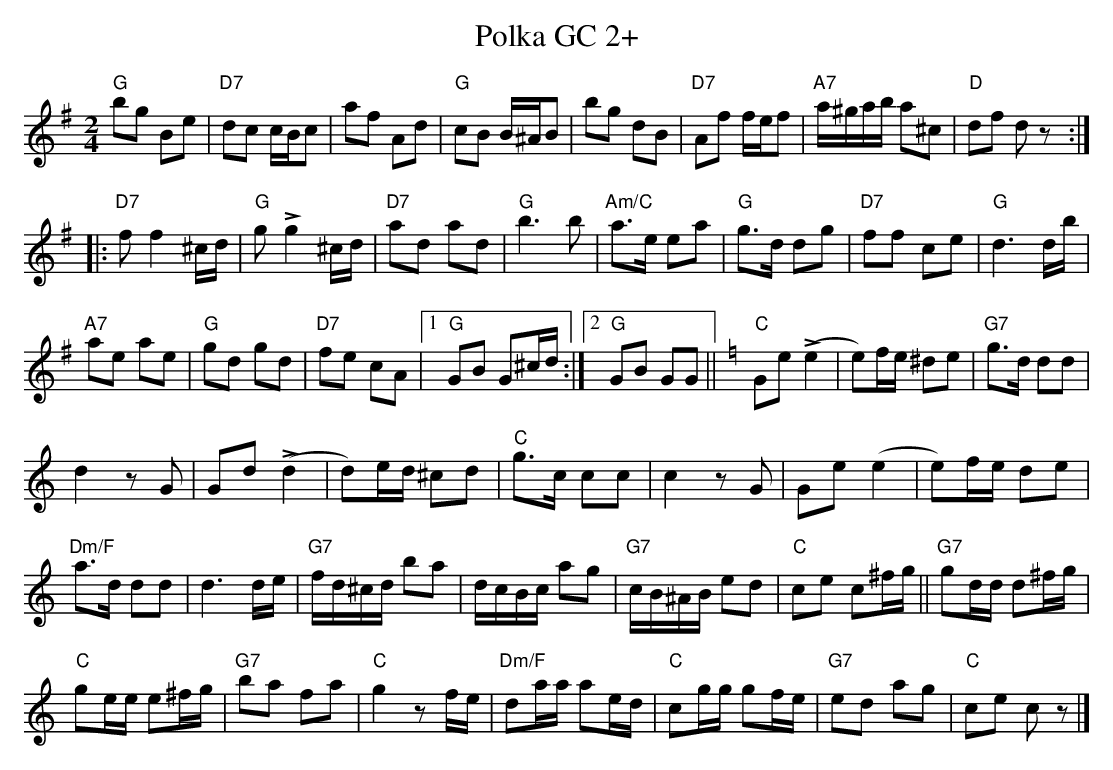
X:1
T:Polka GC 2+
M:2/4
L:1/8
K:Gmaj
"G"bg Be | "D7"dc c/2B/2c | af Ad | "G"cB B/2^A/2B | bg dB | "D7"Af f/2e/2f | "A7"a/2^g/2a/2b/2 a^c | "D"df dz ::
"D7"ff2^c/2d/2 | "G"g!>!g2 ^c/2d/2 | "D7"ad ad | "G"b3b | "Am/C"a>e ea | "G"g>d dg | "D7"ff ce | "G"d3 d/2b/2 |
"A7"ae ae | "G"gd gd | "D7"fe cA |1 "G"GB G^c/2d/2 :|2 "G"GB GG || [K:Cmaj] "C"Ge (!>!e2 | e)f/2e/2 ^de | "G7"g>d dd |
d2zG | Gd (!>!d2 | d)e/2d/2 ^cd | "C"g>c cc | c2zG | Ge (e2 | e)f/2e/2 de |
"Dm/F"a>d dd | d3 d/2e/2 | "G7"f/2d/2^c/2d/2 ba | d/2c/2B/2c/2 ag | "G7"c/2B/2^A/2B/2 ed | "C"ce c^f/2g/2 || "G7"gd/2d/2 d^f/2g/2 |
"C"ge/2e/2 e^f/2g/2 | "G7"ba fa | "C"g2zf/2e/2 | "Dm/F"da/2a/2 ae/2d/2 | "C"cg/2g/2 gf/2e/2 | "G7"ed ag | "C"ce cz |]
